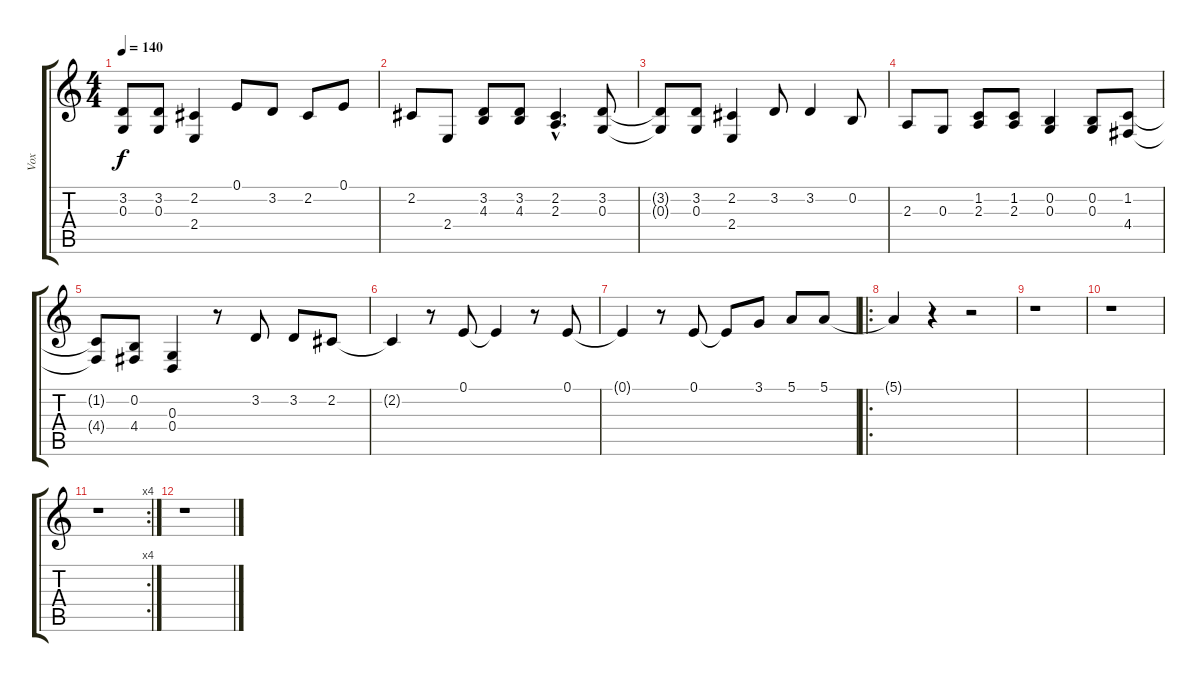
\track ("Vox" "Vox") {instrument drawbarorgan}
\staff {score tabs}
\tuning (E4 B3 G3 D3 A2 E2) {hide}
\ts (4 4)
\tempo 140
\clef g2
\ks c
(3.2{t} 0.3{t}).8{dy f} (3.2 0.3).8 (2.2 2.4).4 0.1.8 3.2.8 2.2.8 0.1.8 |
2.2.8 2.4.8 (3.2 4.3).8 (3.2 4.3).8 (2.2{hac} 2.3{hac}).4{d} (3.2 0.3).8 |
(3.2{t} 0.3{t}).8 (3.2 0.3).8 (2.2 2.4).4 3.2.8 3.2.4 0.2.8 |
2.3.8 0.3.8 (1.2 2.3).8 (1.2 2.3).8 (0.2 0.3).4 (0.2 0.3).8 (1.2 4.4).8 |
(1.2{t} 4.4{t}).8 (0.2 4.4).8 (0.3 0.4).4 r.8 3.2.8 3.2.8 2.2.8 |
2.2{t}.4 r.8 0.1.8 0.1{t}.4 r.8 0.1.8 |
0.1{t}.4 r.8 0.1.8 0.1{t}.8 3.1.8 5.1.8 5.1.8 |
\ro
5.1{t}.4 r.4 r.2 |
r.1 |
r.1 |
\rc 4
r.1 |
r.1
